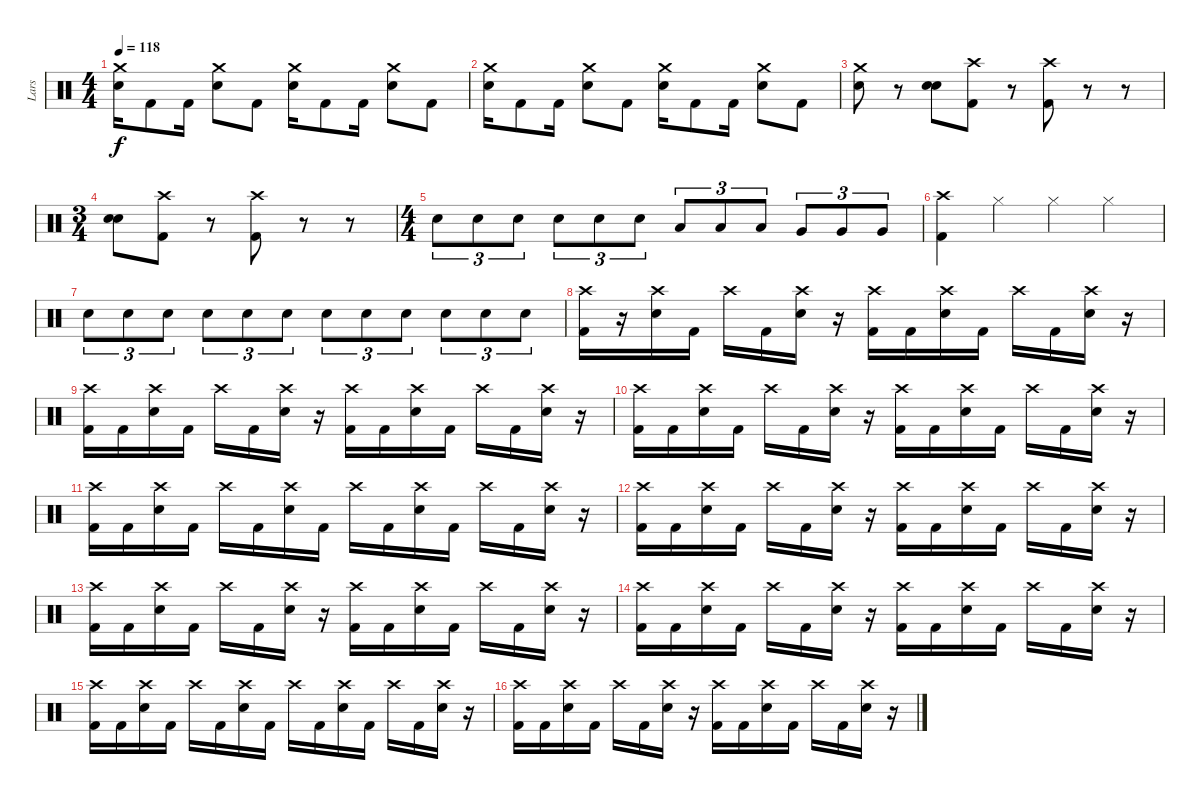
\track ("Lars" "Lars") {solo instrument percussion}
\staff {score}
\articulation defaults
\ts (4 4)
\tempo 118
\clef neutral
\ks c
("Crash medium (hit)" "Electric Snare (hit)").16{dy f} "Kick (hit) 2".8 "Kick (hit) 2".16 ("Crash medium (hit)" "Electric Snare (hit)").8 "Kick (hit) 2".8 ("Crash medium (hit)" "Electric Snare (hit)").16 "Kick (hit) 2".8 "Kick (hit) 2".16 ("Crash medium (hit)" "Electric Snare (hit)").8 "Kick (hit) 2".8 |
("Crash medium (hit)" "Electric Snare (hit)").16 "Kick (hit) 2".8 "Kick (hit) 2".16 ("Crash medium (hit)" "Electric Snare (hit)").8 "Kick (hit) 2".8 ("Crash medium (hit)" "Electric Snare (hit)").16 "Kick (hit) 2".8 "Kick (hit) 2".16 ("Crash medium (hit)" "Electric Snare (hit)").8 "Kick (hit) 2".8 |
("Crash medium (hit)" "Electric Snare (hit)").8 r.8 ("Electric Snare (hit)" "Electric Snare (hit)").8 ("Crash high (hit)" "Kick (hit) 2").8 r.8 ("Crash high (hit)" "Kick (hit) 2").8 r.8 r.8 |
\ts (3 4)
("Electric Snare (hit)" "Electric Snare (hit)").8 ("Crash high (hit)" "Kick (hit) 2").8 r.8 ("Crash high (hit)" "Kick (hit) 2").8 r.8 r.8 |
\ts (4 4)
"Electric Snare (hit)".8{tu (3 2)} "Electric Snare (hit)".8{tu (3 2)} "Electric Snare (hit)".8{tu (3 2)} "Electric Snare (hit)".8{tu (3 2)} "Electric Snare (hit)".8{tu (3 2)} "Electric Snare (hit)".8{tu (3 2)} "Low Tom (hit)".8{tu (3 2)} "Low Tom (hit)".8{tu (3 2)} "Low Tom (hit)".8{tu (3 2)} "Very Low Tom (hit)".8{tu (3 2)} "Very Low Tom (hit)".8{tu (3 2)} "Very Low Tom (hit)".8{tu (3 2)} |
("Crash high (hit)" "Kick (hit) 2").4 "Hi-Hat (closed)".4 "Hi-Hat (closed)".4 "Hi-Hat (closed)".4 |
"Electric Snare (hit)".8{tu (3 2)} "Electric Snare (hit)".8{tu (3 2)} "Electric Snare (hit)".8{tu (3 2)} "Electric Snare (hit)".8{tu (3 2)} "Electric Snare (hit)".8{tu (3 2)} "Electric Snare (hit)".8{tu (3 2)} "Electric Snare (hit)".8{tu (3 2)} "Electric Snare (hit)".8{tu (3 2)} "Electric Snare (hit)".8{tu (3 2)} "Electric Snare (hit)".8{tu (3 2)} "Electric Snare (hit)".8{tu (3 2)} "Electric Snare (hit)".8{tu (3 2)} |
("Crash high (hit)" "Kick (hit) 2").16 r.16 ("Crash high (hit)" "Electric Snare (hit)").16 "Kick (hit) 2".16 "Crash high (hit)".16 "Kick (hit) 2".16 ("Crash high (hit)" "Electric Snare (hit)").16 r.16 ("Crash high (hit)" "Kick (hit) 2").16 "Kick (hit) 2".16 ("Crash high (hit)" "Electric Snare (hit)").16 "Kick (hit) 2".16 "Crash high (hit)".16 "Kick (hit) 2".16 ("Crash high (hit)" "Electric Snare (hit)").16 r.16 |
("Crash high (hit)" "Kick (hit) 2").16 "Kick (hit) 2".16 ("Crash high (hit)" "Electric Snare (hit)").16 "Kick (hit) 2".16 "Crash high (hit)".16 "Kick (hit) 2".16 ("Crash high (hit)" "Electric Snare (hit)").16 r.16 ("Crash high (hit)" "Kick (hit) 2").16 "Kick (hit) 2".16 ("Crash high (hit)" "Electric Snare (hit)").16 "Kick (hit) 2".16 "Crash high (hit)".16 "Kick (hit) 2".16 ("Crash high (hit)" "Electric Snare (hit)").16 r.16 |
("Crash high (hit)" "Kick (hit) 2").16 "Kick (hit) 2".16 ("Crash high (hit)" "Electric Snare (hit)").16 "Kick (hit) 2".16 "Crash high (hit)".16 "Kick (hit) 2".16 ("Crash high (hit)" "Electric Snare (hit)").16 r.16 ("Crash high (hit)" "Kick (hit) 2").16 "Kick (hit) 2".16 ("Crash high (hit)" "Electric Snare (hit)").16 "Kick (hit) 2".16 "Crash high (hit)".16 "Kick (hit) 2".16 ("Crash high (hit)" "Electric Snare (hit)").16 r.16 |
("Crash high (hit)" "Kick (hit) 2").16 "Kick (hit) 2".16 ("Crash high (hit)" "Electric Snare (hit)").16 "Kick (hit) 2".16 "Crash high (hit)".16 "Kick (hit) 2".16 ("Crash high (hit)" "Electric Snare (hit)").16 "Kick (hit) 2".16 "Crash high (hit)".16 "Kick (hit) 2".16 ("Crash high (hit)" "Electric Snare (hit)").16 "Kick (hit) 2".16 "Crash high (hit)".16 "Kick (hit) 2".16 ("Crash high (hit)" "Electric Snare (hit)").16 r.16 |
("Crash high (hit)" "Kick (hit) 2").16 "Kick (hit) 2".16 ("Crash high (hit)" "Electric Snare (hit)").16 "Kick (hit) 2".16 "Crash high (hit)".16 "Kick (hit) 2".16 ("Crash high (hit)" "Electric Snare (hit)").16 r.16 ("Crash high (hit)" "Kick (hit) 2").16 "Kick (hit) 2".16 ("Crash high (hit)" "Electric Snare (hit)").16 "Kick (hit) 2".16 "Crash high (hit)".16 "Kick (hit) 2".16 ("Crash high (hit)" "Electric Snare (hit)").16 r.16 |
("Crash high (hit)" "Kick (hit) 2").16 "Kick (hit) 2".16 ("Crash high (hit)" "Electric Snare (hit)").16 "Kick (hit) 2".16 "Crash high (hit)".16 "Kick (hit) 2".16 ("Crash high (hit)" "Electric Snare (hit)").16 r.16 ("Crash high (hit)" "Kick (hit) 2").16 "Kick (hit) 2".16 ("Crash high (hit)" "Electric Snare (hit)").16 "Kick (hit) 2".16 "Crash high (hit)".16 "Kick (hit) 2".16 ("Crash high (hit)" "Electric Snare (hit)").16 r.16 |
("Crash high (hit)" "Kick (hit) 2").16 "Kick (hit) 2".16 ("Crash high (hit)" "Electric Snare (hit)").16 "Kick (hit) 2".16 "Crash high (hit)".16 "Kick (hit) 2".16 ("Crash high (hit)" "Electric Snare (hit)").16 r.16 ("Crash high (hit)" "Kick (hit) 2").16 "Kick (hit) 2".16 ("Crash high (hit)" "Electric Snare (hit)").16 "Kick (hit) 2".16 "Crash high (hit)".16 "Kick (hit) 2".16 ("Crash high (hit)" "Electric Snare (hit)").16 r.16 |
("Crash high (hit)" "Kick (hit) 2").16 "Kick (hit) 2".16 ("Crash high (hit)" "Electric Snare (hit)").16 "Kick (hit) 2".16 "Crash high (hit)".16 "Kick (hit) 2".16 ("Crash high (hit)" "Electric Snare (hit)").16 "Kick (hit) 2".16 "Crash high (hit)".16 "Kick (hit) 2".16 ("Crash high (hit)" "Electric Snare (hit)").16 "Kick (hit) 2".16 "Crash high (hit)".16 "Kick (hit) 2".16 ("Crash high (hit)" "Electric Snare (hit)").16 r.16 |
("Crash high (hit)" "Kick (hit) 2").16 "Kick (hit) 2".16 ("Crash high (hit)" "Electric Snare (hit)").16 "Kick (hit) 2".16 "Crash high (hit)".16 "Kick (hit) 2".16 ("Crash high (hit)" "Electric Snare (hit)").16 r.16 ("Crash high (hit)" "Kick (hit) 2").16 "Kick (hit) 2".16 ("Crash high (hit)" "Electric Snare (hit)").16 "Kick (hit) 2".16 "Crash high (hit)".16 "Kick (hit) 2".16 ("Crash high (hit)" "Electric Snare (hit)").16 r.16
